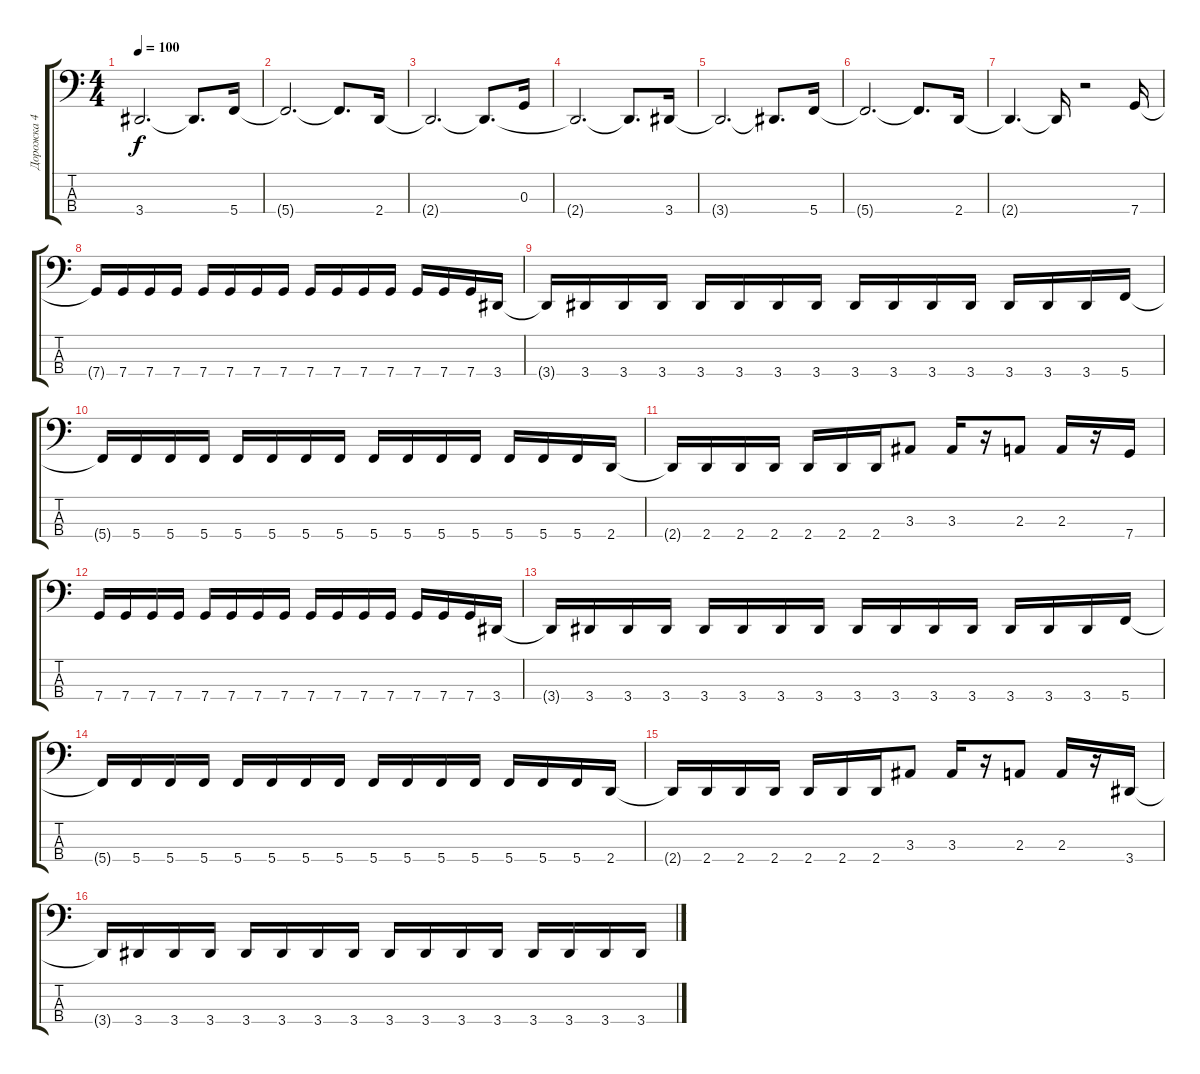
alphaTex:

\track ("Дорожка 4" "Дорожка 4") {instrument electricbassfinger}
\staff {score tabs}
\tuning (F2 C2 G1 C1) {hide}
\ts (4 4)
\tempo 100
\clef f4
\ks c
3.4{t}.2{d dy f} 3.4{t}.8{d} 5.4.16 |
5.4{t}.2{d} 5.4{t}.8{d} 2.4.16 |
2.4{t}.2{d} 2.4{t}.8{d} 0.3.16 |
2.4{t}.2{d} 2.4{t}.8{d} 3.4.16 |
3.4{t}.2{d} 3.4{t}.8{d} 5.4.16 |
5.4{t}.2{d} 5.4{t}.8{d} 2.4.16 |
2.4{t}.4{d} 2.4{t}.16 r.2 7.4.16 |
7.4{t}.16 7.4.16 7.4.16 7.4.16 7.4.16 7.4.16 7.4.16 7.4.16 7.4.16 7.4.16 7.4.16 7.4.16 7.4.16 7.4.16 7.4.16 3.4.16 |
3.4{t}.16 3.4.16 3.4.16 3.4.16 3.4.16 3.4.16 3.4.16 3.4.16 3.4.16 3.4.16 3.4.16 3.4.16 3.4.16 3.4.16 3.4.16 5.4.16 |
5.4{t}.16 5.4.16 5.4.16 5.4.16 5.4.16 5.4.16 5.4.16 5.4.16 5.4.16 5.4.16 5.4.16 5.4.16 5.4.16 5.4.16 5.4.16 2.4.16 |
2.4{t}.16 2.4.16 2.4.16 2.4.16 2.4.16 2.4.16 2.4.16 3.3.8 3.3.16 r.16 2.3.8 2.3.16 r.16 7.4.16 |
7.4.16 7.4.16 7.4.16 7.4.16 7.4.16 7.4.16 7.4.16 7.4.16 7.4.16 7.4.16 7.4.16 7.4.16 7.4.16 7.4.16 7.4.16 3.4.16 |
3.4{t}.16 3.4.16 3.4.16 3.4.16 3.4.16 3.4.16 3.4.16 3.4.16 3.4.16 3.4.16 3.4.16 3.4.16 3.4.16 3.4.16 3.4.16 5.4.16 |
5.4{t}.16 5.4.16 5.4.16 5.4.16 5.4.16 5.4.16 5.4.16 5.4.16 5.4.16 5.4.16 5.4.16 5.4.16 5.4.16 5.4.16 5.4.16 2.4.16 |
2.4{t}.16 2.4.16 2.4.16 2.4.16 2.4.16 2.4.16 2.4.16 3.3.8 3.3.16 r.16 2.3.8 2.3.16 r.16 3.4.16 |
3.4{t}.16 3.4.16 3.4.16 3.4.16 3.4.16 3.4.16 3.4.16 3.4.16 3.4.16 3.4.16 3.4.16 3.4.16 3.4.16 3.4.16 3.4.16 3.4.16
